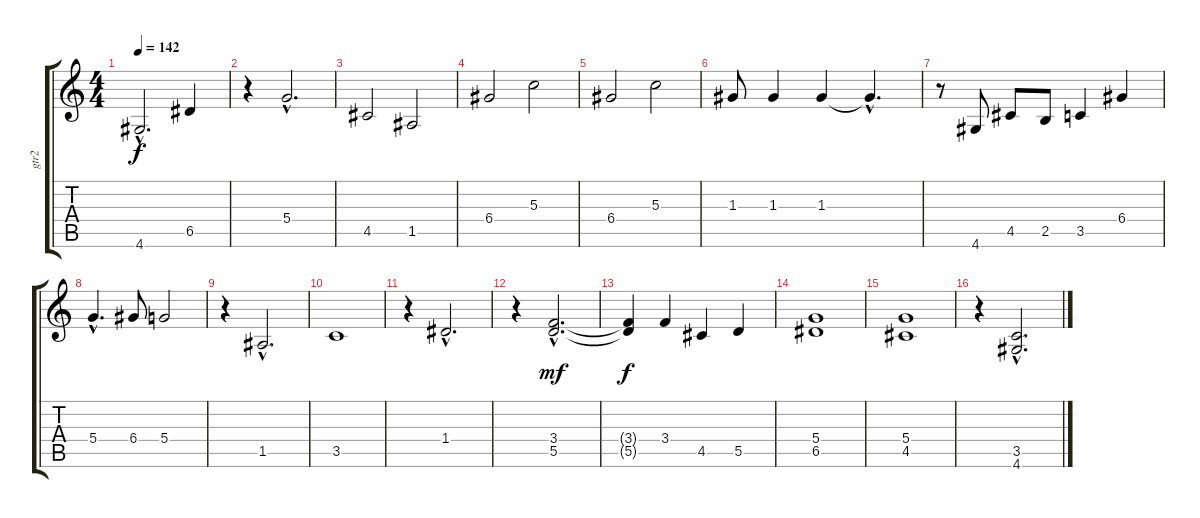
\track ("gtr2" "gtr2") {instrument acousticguitarnylon}
\staff {score tabs}
\tuning (E4 B3 G3 D3 A2 E2) {hide}
\ts (4 4)
\tempo 142
\clef g2
\ks c
4.6{hac}.2{d dy f} 6.5.4 |
r.4 5.4{hac}.2{d} |
4.5.2 1.5.2 |
6.4.2 5.3.2 |
6.4.2 5.3.2 |
1.3.8 1.3.4 1.3.4 1.3{hac t}.4{d} |
r.8 4.6.8 4.5.8 2.5.8 3.5.4 6.4.4 |
5.4{hac}.4{d} 6.4.8 5.4.2 |
r.4 1.5{hac}.2{d} |
3.5.1 |
r.4 1.4{hac}.2{d} |
r.4 (3.4{hac} 5.5{hac}).2{d dy mf} |
(3.4{t} 5.5{t}).4{dy f} 3.4.4 4.5.4 5.5.4 |
(5.4 6.5).1 |
(5.4 4.5).1 |
r.4 (3.5{hac} 4.6{hac}).2{d}
